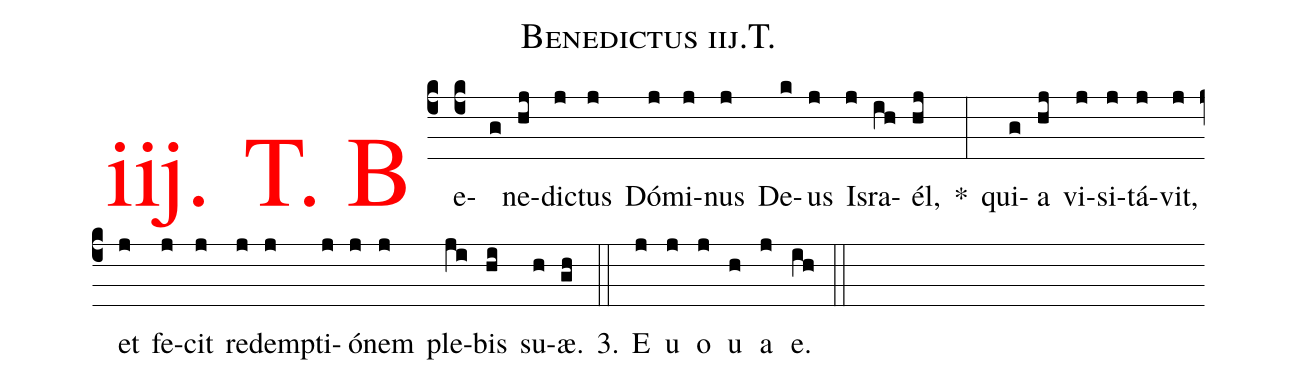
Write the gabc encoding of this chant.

name: Benedictus iij.T.;
%%
.(c4)<v>\frot{iij. T. B}</v>e(c4g)ne(hj)dic(j)tus(j) Dó(j)mi(j)nus(j)
De(k)us(j) Is(j)ra(ih)él,(hj)  *(:) qui(g)a(hj) vi(j)si(j)tá(j)vit,(j) et(j) fe(j)cit(j)
re(j)demp(j)ti(j)ó(j)nem(j) ple(ji)bis(hi) su(h)æ.(gh) 3.(::) E(j) u(j) o(j) u(h) a(j) e.(ih) (::)
